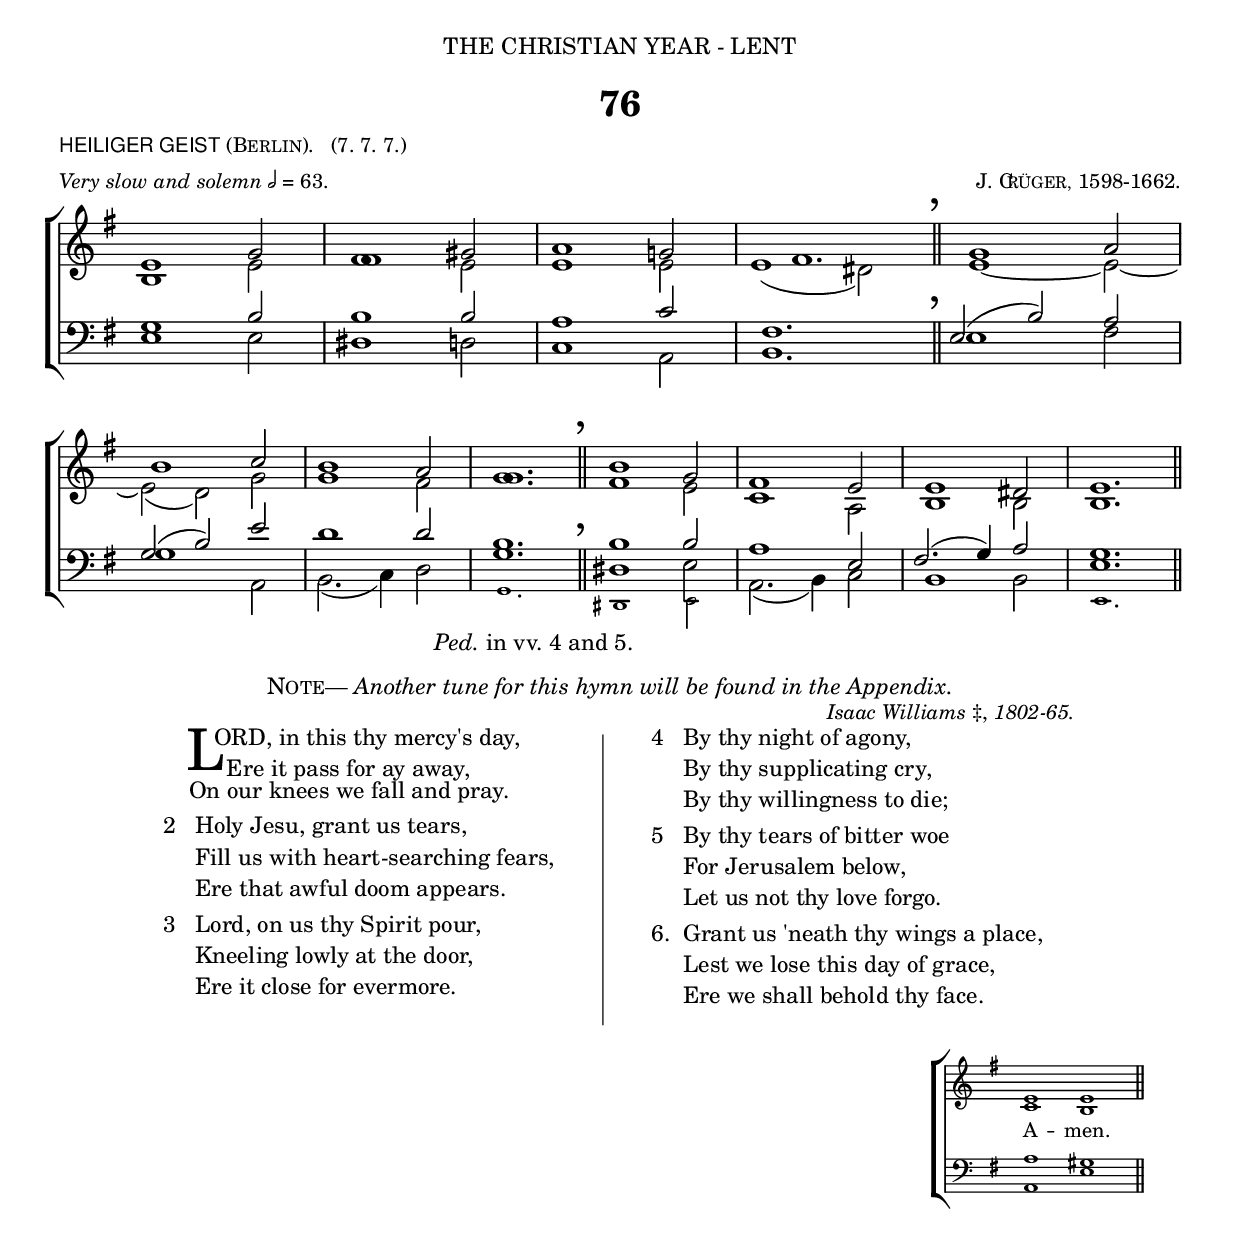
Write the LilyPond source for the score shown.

%%%140.png
%%%Hymn 76 Heiliger Geist, Lord in this thy mercy's day
%%%Version 2

\version "2.10"

\header {
	dedication = \markup { \center-align { \line {  "THE CHRISTIAN YEAR - LENT" } 
					       \hspace #1
						} }	
  title = "76"
			       
  arranger = \markup { \small { "J. C" \hspace #-1.2 \teeny "RÜGER," "1598-1662."} }
  poet = \markup { \small { \sans  "HEILIGER GEIST" \smallCaps "(Berlin)." \hspace #1 \roman { "(7. 7. 7.)"} } }
  meter = \markup { \small { \italic {Very slow and solemn} \fontsize #-5 \general-align #Y #DOWN \note #"2" #1 = 63.} }
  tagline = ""
}

%%%%%%%%%%%%%%%%%%%%%%%%%% Macros

%%% generates the breathmarks
breathmark = { \override Score.RehearsalMark #'break-visibility = #begin-of-line-invisible
	\override Score.RehearsalMark #'Y-offset = #'4.0
	\override Score.RehearsalMark #'X-offset = #'-0.5
	\mark \markup {\fontsize #4 ","}
}

%%% merge. Macro to pull note slightly leftwards.  Used to produce those partially merged wholenotes 

merge = \once \override NoteColumn #'force-hshift = #-0.01

%%% push noteheads a little to the right	   
push = \once \override NoteHead #'X-offset = #1	   
		      
	      
%%%%%%%%%%%%%%%%%%%%%%%%%% End of Macro definitions	   
	      
%%% SATB voices

global = {
  \time 3/2
  \key e \minor
  \set Staff.midiInstrument = "church organ"
}

soprano = \relative c' {
  e1 g2 | fis1 gis2 | a1 g!2 | \once \override NoteColumn #'force-hshift = #1.5 fis1. \breathmark \bar "||" \push g1 a2 | \break
  \push b1 c2 | b1 a2 | g1. \breathmark \bar "||" b1 g2 fis1 e2 | \push e1 dis2 | e1. \bar "||"
}

alto = \relative c' {
  b1 e2 | \merge fis1 e2 | e1 e2 | e1( dis2) \bar "||" \push e1 ~ e2 ~ |
  e2( d2) g2 | g1 fis2 | \merge g1. \bar "||" fis1 e2 | c1 a2 | \push b1 b2 | b1. \bar "||"
}

tenor = \relative c { \clef bass
  g'1 b2 | b1 b2 | a1 c2 |  \push fis,1. \bar "||" \once \override NoteColumn #'force-hshift = #-0.4 e2( b'2) a2 |
  g2( b) e2 | d1 d2 | b1. \bar "||" b1 b2 | a1 e2 | fis2.( g4) a2 | g1. \bar "||"
}

bass = \relative c { \clef bass
  e1 e2 | dis1 d2 | c1 a2 | \push b1. \bar "||" e1 fis2 |
  g1 a,2 | b2.( c4) d2 | g1. \bar "||" dis1 e2 | a,2.( b4) c2 | \push b1 b2 | e1. \bar "||"
}

pedals = \relative c { \clef bass
	 \set fontSize = #-3 
         \override Stem #'length = #5
	 \override NoteColumn #'force-hshift = #0.2
  s1. | s1. | s1. | s1. \bar "||" s1. |
  s1. | s1. | 
      \override TextScript #'padding = #4
      g1._\markup { \hspace #-6 \normalsize \italic "Ped." \normalsize "in vv. 4 and 5." }  \bar "||" dis1 e2 | s1. | s1. | e1. \bar "||"
}

#(ly:set-option 'point-and-click #f)

\paper {
  #(set-paper-size "a4")
%  annotate-spacing = ##t
  print-page-number = ##f
  ragged-last-bottom = ##t
  ragged-bottom = ##t
}

\book{

%%% Score block	
	
\score{
\new ChoirStaff	
 <<

	\context Staff = upper << 
	\context Voice = sopranos { \voiceOne \global \soprano }
	\context Voice = altos    {\voiceTwo \global \alto }
	                      >>
	\context Staff = lower <<
	\context Voice = tenors { \voiceOne \global \tenor }
	\context Voice = basses { \voiceTwo \global \bass }
	\context Voice = pedals { \voiceFour \global \pedals }
			        >> 
 >>
\layout {
		indent=0
%		\context { \Score timing = ##f }
		\context { \Score \remove "Bar_number_engraver" }
		\context { \Staff \remove "Time_signature_engraver" }
		\context { \Score \remove "Mark_engraver"  }
                \context { \Staff \consists "Mark_engraver"  }
	}

\midi { 
   \context { \Score tempoWholesPerMinute = #(ly:make-moment 63 2) }
       }	
} %%score bracket

%%% Lyrics titles

\markup { \hspace #20 \smallCaps "Note" \hspace #-1.2 ".—" \italic "Another tune for this hymn will be found in the Appendix." }

\markup { \small { \hspace #74 \italic "Isaac Williams" "‡," \italic "1802-65." } }

%%% Main lyrics markup block
%%% Lyrics in 3 columns,  column 1 (verses), column 2 (a dividing line), column 3 (verses); 

\markup { \hspace #10 %%add space as necc. to center the entire block of lyrics
          \column { %%% super column for entire block of lyrics
	    \line { %% a master line of 3 columns, two for lyrics and one column of a separator line
		\column { %% column 1
	                 \column { %%verse 1 is a column of 2 lines  
	                  \line { \hspace #2.2 \column { \lower #2.4 \fontsize #8 "L" }   %%Drop Cap goes here
				  \hspace #-1.6    %% adjust this if other letters are too far from Drop Cap
				  \column  { \raise #0.0 "ORD, in this thy mercy's day,"
			                                 "  Ere it pass for ay away," } }  
	                  \line {  \hspace #2.5  %%adjust hspace until this line left edge is flush with Drop Cap
				   \lower  #1.56  %%adjust this until the line spacing looks right
				   \column {   
					   "On our knees we fall and pray."
			  		}}
			       
			           } %%% finish verse 1
		        \hspace #1 
           		\line { "2  "
			   \column {	     
				   "Holy Jesu, grant us tears,"
				   "Fill us with heart-searching fears,"
				   "Ere that awful doom appears."
			}}
			\hspace #1 
           		\line { "3  "
			   \column {	     
				   "Lord, on us thy Spirit pour,"
				   "Kneeling lowly at the door,"
				   "Ere it close for evermore."
			}}
		}  %% finish Page column 1
		
	\hspace #4 %%adds horizontal space columns 1 and 2   
			   
	\column { \filled-box #'(0.0 . 0.1) #'( -27 . 1) #0 }   %%% Column 2. This is the line dviding the columns 1 and 3. 
			   	   
	\hspace #4 %%adds horizontal space between columns 2 and 3	
	
	\column { %%start page column 3		
 
           		\line { "4  "
			  \column {	     
				  "By thy night of agony,"
				  "By thy supplicating cry,"
				  "By thy willingness to die;"
			}}
		        \hspace #1 
           		\line {"5  "
			  \column {	     
				  "By thy tears of bitter woe"
				  "For Jerusalem below,"
				  "Let us not thy love forgo."
			}}
			\hspace #1 
           		\line {"6. "
			  \column {	     
				  "Grant us 'neath thy wings a place,"
				  "Lest we lose this day of grace,"
				  "Ere we shall behold thy face."
			}}
	    } %%% end column 3
     } %%% end master-line
   } %%% super column bracket
} %%% lyrics markup bracket

%%% Amen score block
\score{
  \new ChoirStaff
   <<
        \context Staff = upper \with { fontSize = #-3  \override StaffSymbol #'staff-space = #(magstep -2) }  
	                      << 
	\context Voice = "sopranos" { \relative c' { \clef treble \global \voiceOne e1 e1 \bar "||" }}
	\context Voice = "altos"    { \relative c' {  \clef treble \global \voiceTwo c1 b1 \bar "||" }}
	                      >>
			      
	\context Lyrics \lyricsto "altos" { \override LyricText #'font-size = #-1 A -- men. }
	
	\context Staff = lower \with { fontSize = #-3  \override StaffSymbol #'staff-space = #(magstep -2) }  
	                       <<
	\context Voice = "tenors" { \relative c { \clef bass \global \voiceThree a'1 gis1 \bar "||" }}
	\context Voice = "basses" { \relative c { \clef bass \global \voiceFour  a1 e'1 \bar "||" }}
			        >> 
  >>			      
\header { breakbefore = ##f piece = " " opus = " " }
\layout { 
	\context { \Score timing = ##f }
	ragged-right = ##t
	indent = 15\cm
	\context { \Staff \remove Time_signature_engraver }

       }

%%% Amen midi       
\midi { \context { \Score tempoWholesPerMinute = #(ly:make-moment 63 2) }}   
       
}  

} %%book bracket
